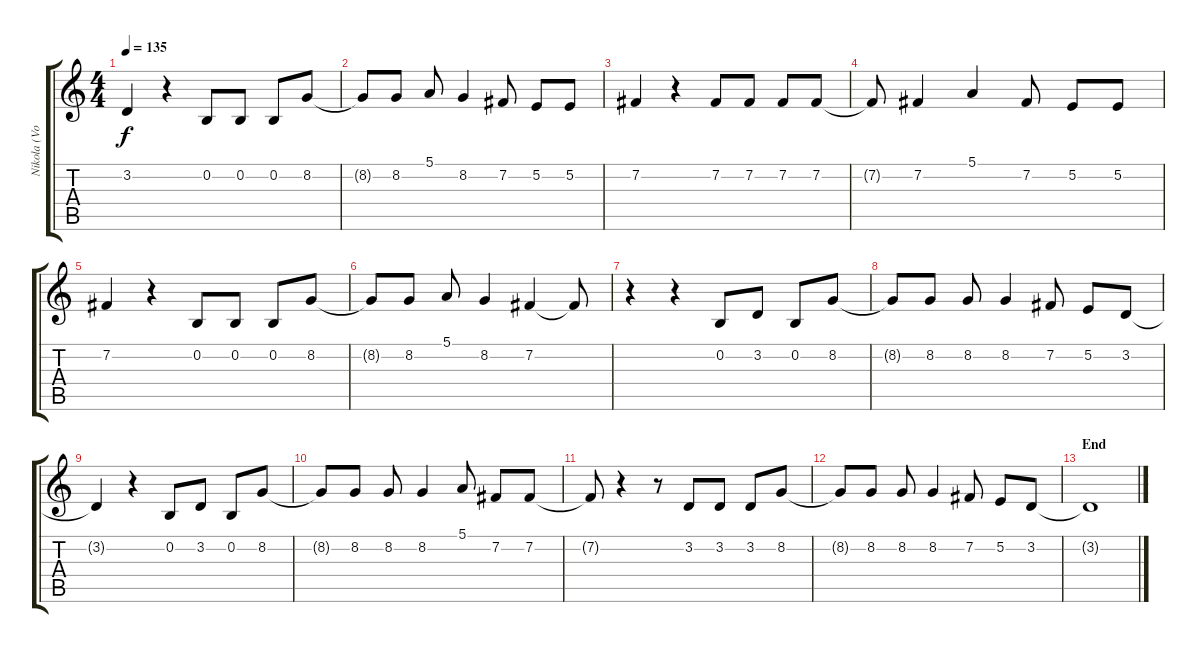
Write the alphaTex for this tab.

\track ("Nikola (Vocals)" "Nikola (Vo") {instrument oboe}
\staff {score tabs}
\tuning (E4 B3 G3 D3 A2 E2) {hide}
\ts (4 4)
\tempo 135
\clef g2
\ks c
3.2{t}.4{dy f} r.4 0.2.8 0.2.8 0.2.8 8.2.8 |
8.2{t}.8 8.2.8 5.1.8 8.2.4 7.2.8 5.2.8 5.2.8 |
7.2.4 r.4 7.2.8 7.2.8 7.2.8 7.2.8 |
7.2{t}.8 7.2.4 5.1.4 7.2.8 5.2.8 5.2.8 |
7.2.4 r.4 0.2.8 0.2.8 0.2.8 8.2.8 |
8.2{t}.8 8.2.8 5.1.8 8.2.4 7.2.4 7.2{t}.8 |
r.4 r.4 0.2.8 3.2.8 0.2.8 8.2.8 |
8.2{t}.8 8.2.8 8.2.8 8.2.4 7.2.8 5.2.8 3.2.8 |
3.2{t}.4 r.4 0.2.8 3.2.8 0.2.8 8.2.8 |
8.2{t}.8 8.2.8 8.2.8 8.2.4 5.1.8 7.2.8 7.2.8 |
7.2{t}.8 r.4 r.8 3.2.8 3.2.8 3.2.8 8.2.8 |
8.2{t}.8 8.2.8 8.2.8 8.2.4 7.2.8 5.2.8 3.2.8 |
\section ("" "End")
3.2{t}.1
